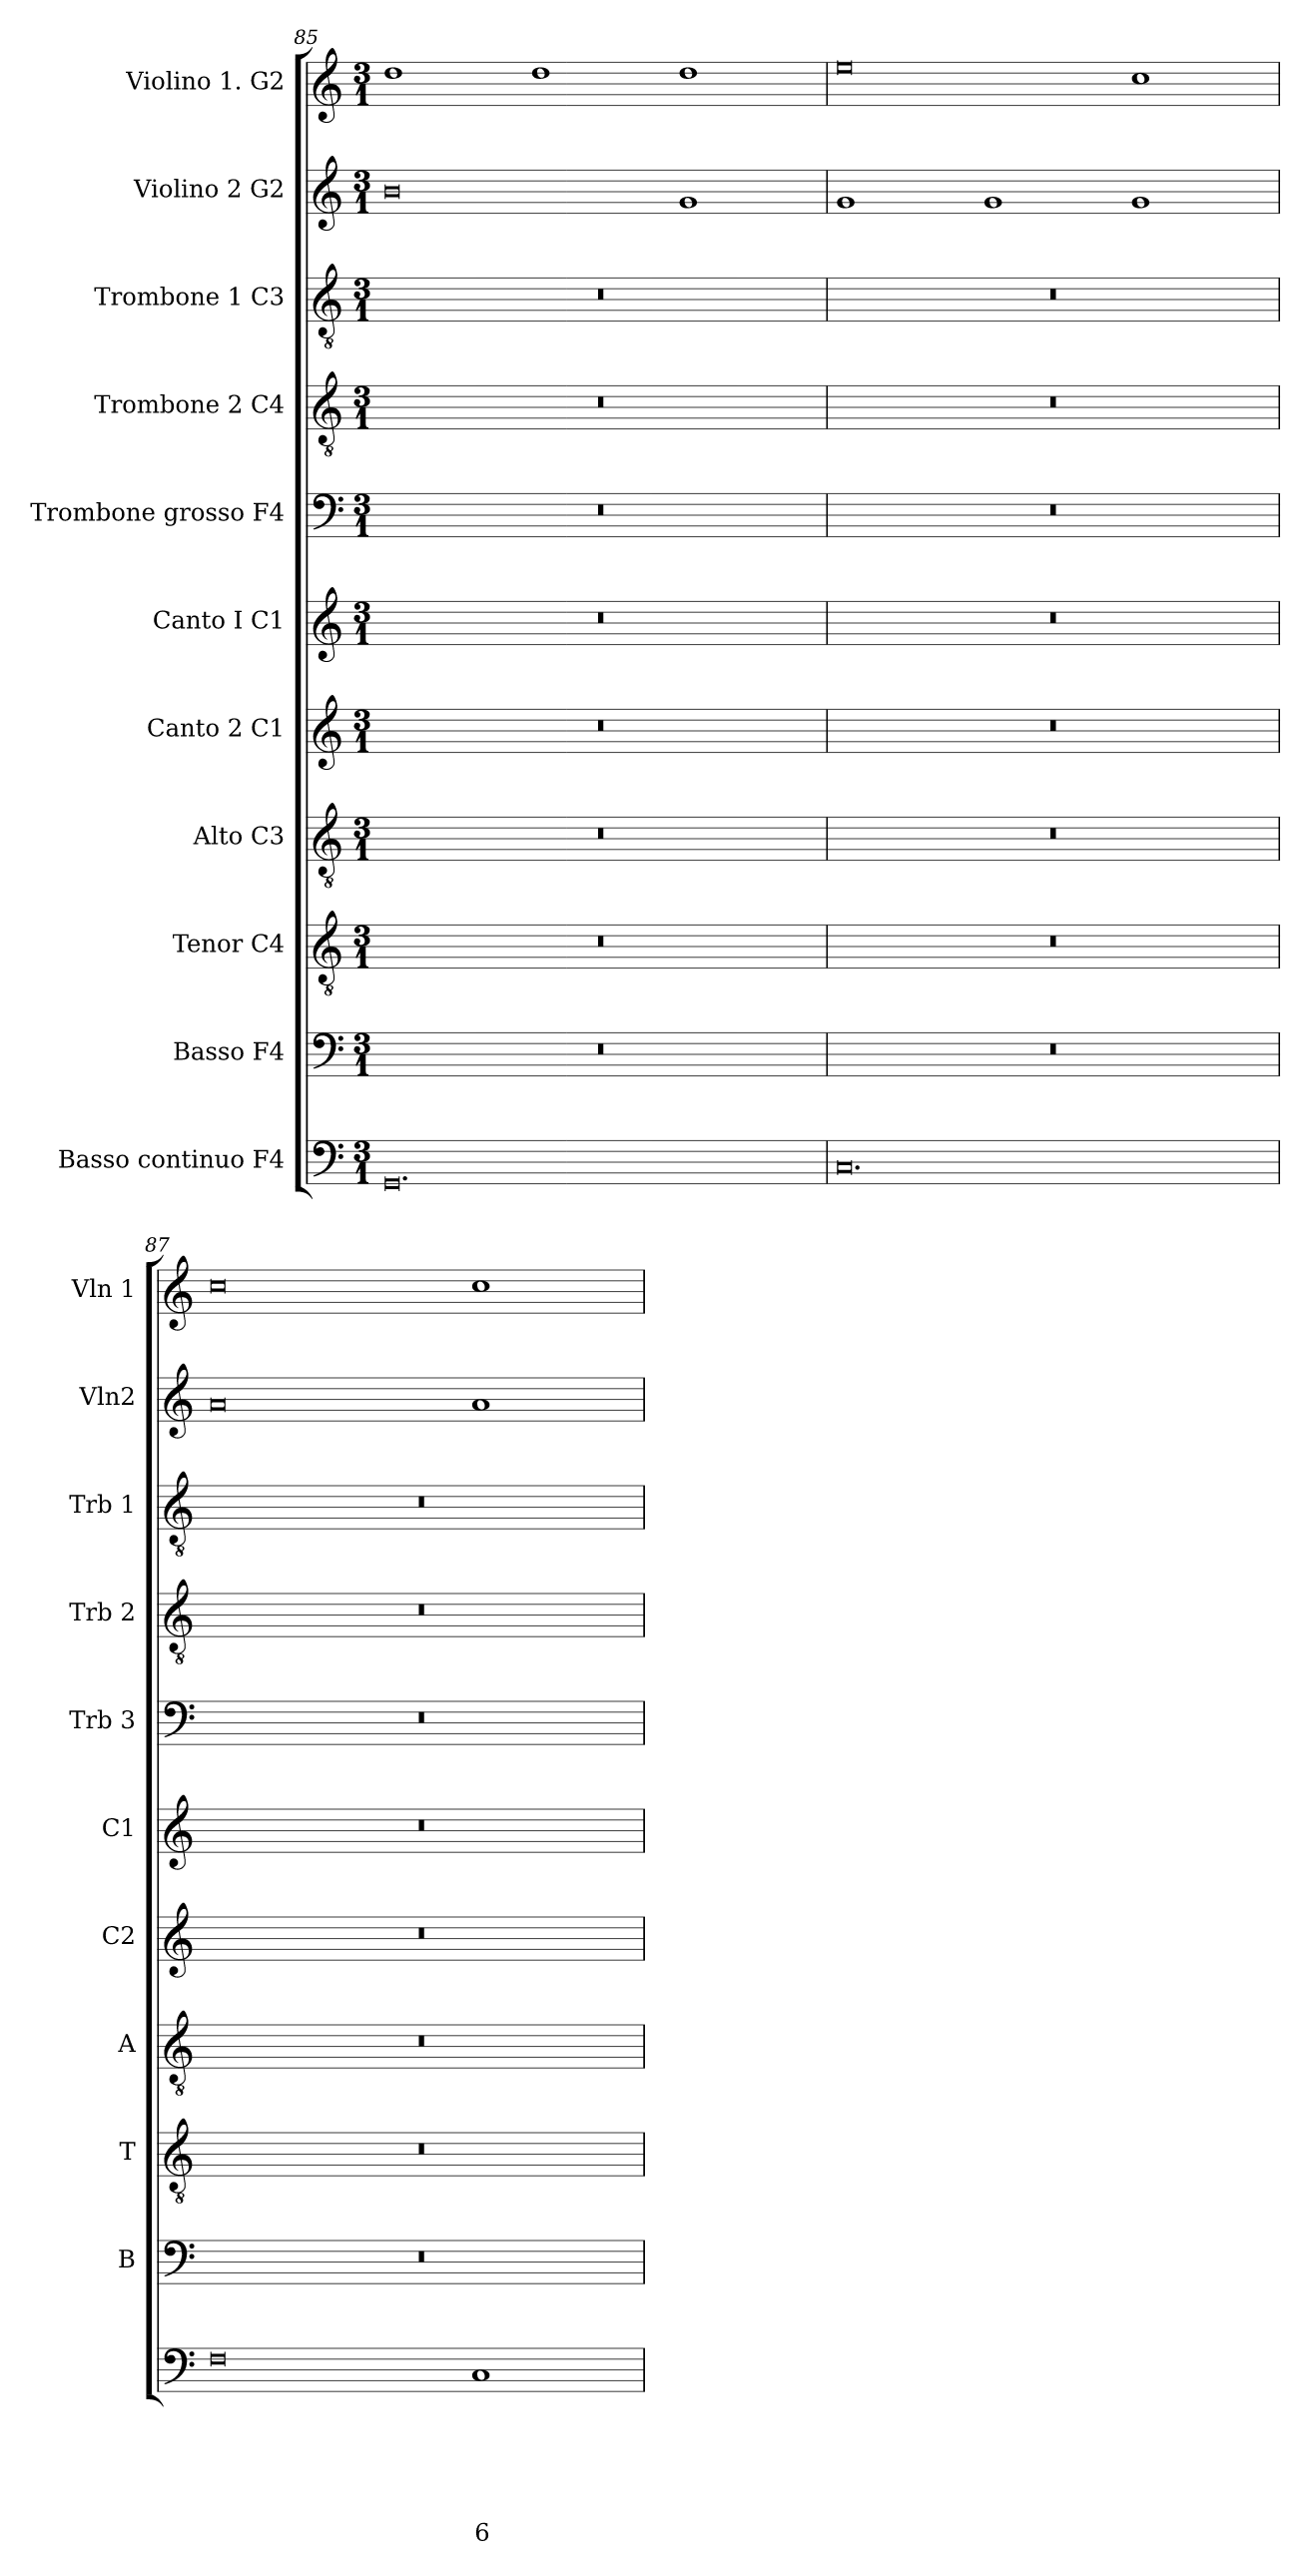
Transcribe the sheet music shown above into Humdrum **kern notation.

**kern	**text	**text	**text	**text	**text	**text	**kern	**kern	**kern	**kern	**kern	**kern	**kern	**kern	**kern	**kern
*part11	*part11	*part11	*part11	*part11	*part11	*part11	*part10	*part9	*part8	*part7	*part6	*part5	*part4	*part3	*part2	*part1
*staff11	*staff11	*staff11	*staff11	*staff11	*staff11	*staff11	*staff10	*staff9	*staff8	*staff7	*staff6	*staff5	*staff4	*staff3	*staff2	*staff1
*I"Basso continuo F4	*	*	*	*	*	*	*I"Basso F4	*I"Tenor C4	*I"Alto C3	*I"Canto 2 C1	*I"Canto I C1	*I"Trombone grosso F4	*I"Trombone 2 C4	*I"Trombone 1 C3	*I"Violino 2 G2	*I"Violino 1. G2
*	*	*	*	*	*	*	*I'B	*I'T	*I'A	*I'C2	*I'C1	*I'Trb 3	*I'Trb 2	*I'Trb 1	*I'Vln2	*I'Vln 1
*clefF4	*	*	*	*	*	*	*clefF4	*clefGv2	*clefGv2	*clefG2	*clefG2	*clefF4	*clefGv2	*clefGv2	*clefG2	*clefG2
*k[]	*	*	*	*	*	*	*k[]	*k[]	*k[]	*k[]	*k[]	*k[]	*k[]	*k[]	*k[]	*k[]
*C:	*	*	*	*	*	*	*C:	*C:	*C:	*C:	*C:	*C:	*C:	*C:	*C:	*C:
*M3/1	*	*	*	*	*	*	*M3/1	*M3/1	*M3/1	*M3/1	*M3/1	*M3/1	*M3/1	*M3/1	*M3/1	*M3/1
=85	=85	=85	=85	=85	=85	=85	=85	=85	=85	=85	=85	=85	=85	=85	=85	=85
0.GG	.	.	.	.	.	.	0.r	0.r	0.r	0.r	0.r	0.r	0.r	0.r	0b	1dd
.	.	.	.	.	.	.	.	.	.	.	.	.	.	.	.	1dd
.	.	.	.	.	.	.	.	.	.	.	.	.	.	.	1g	1dd
=86	=86	=86	=86	=86	=86	=86	=86	=86	=86	=86	=86	=86	=86	=86	=86	=86
0.C	.	.	.	.	.	.	0.r	0.r	0.r	0.r	0.r	0.r	0.r	0.r	1g	0ee
.	.	.	.	.	.	.	.	.	.	.	.	.	.	.	1g	.
.	.	.	.	.	.	.	.	.	.	.	.	.	.	.	1g	1cc
=87	=87	=87	=87	=87	=87	=87	=87	=87	=87	=87	=87	=87	=87	=87	=87	=87
0F	.	.	.	.	.	.	0.r	0.r	0.r	0.r	0.r	0.r	0.r	0.r	0a	0cc
!	!	!	!	!	!	!LO:LY:b	!	!	!	!	!	!	!	!	!	!
1C	.	.	.	.	.	6	.	.	.	.	.	.	.	.	1a	1cc
=	=	=	=	=	=	=	=	=	=	=	=	=	=	=	=	=
*-	*-	*-	*-	*-	*-	*-	*-	*-	*-	*-	*-	*-	*-	*-	*-	*-
